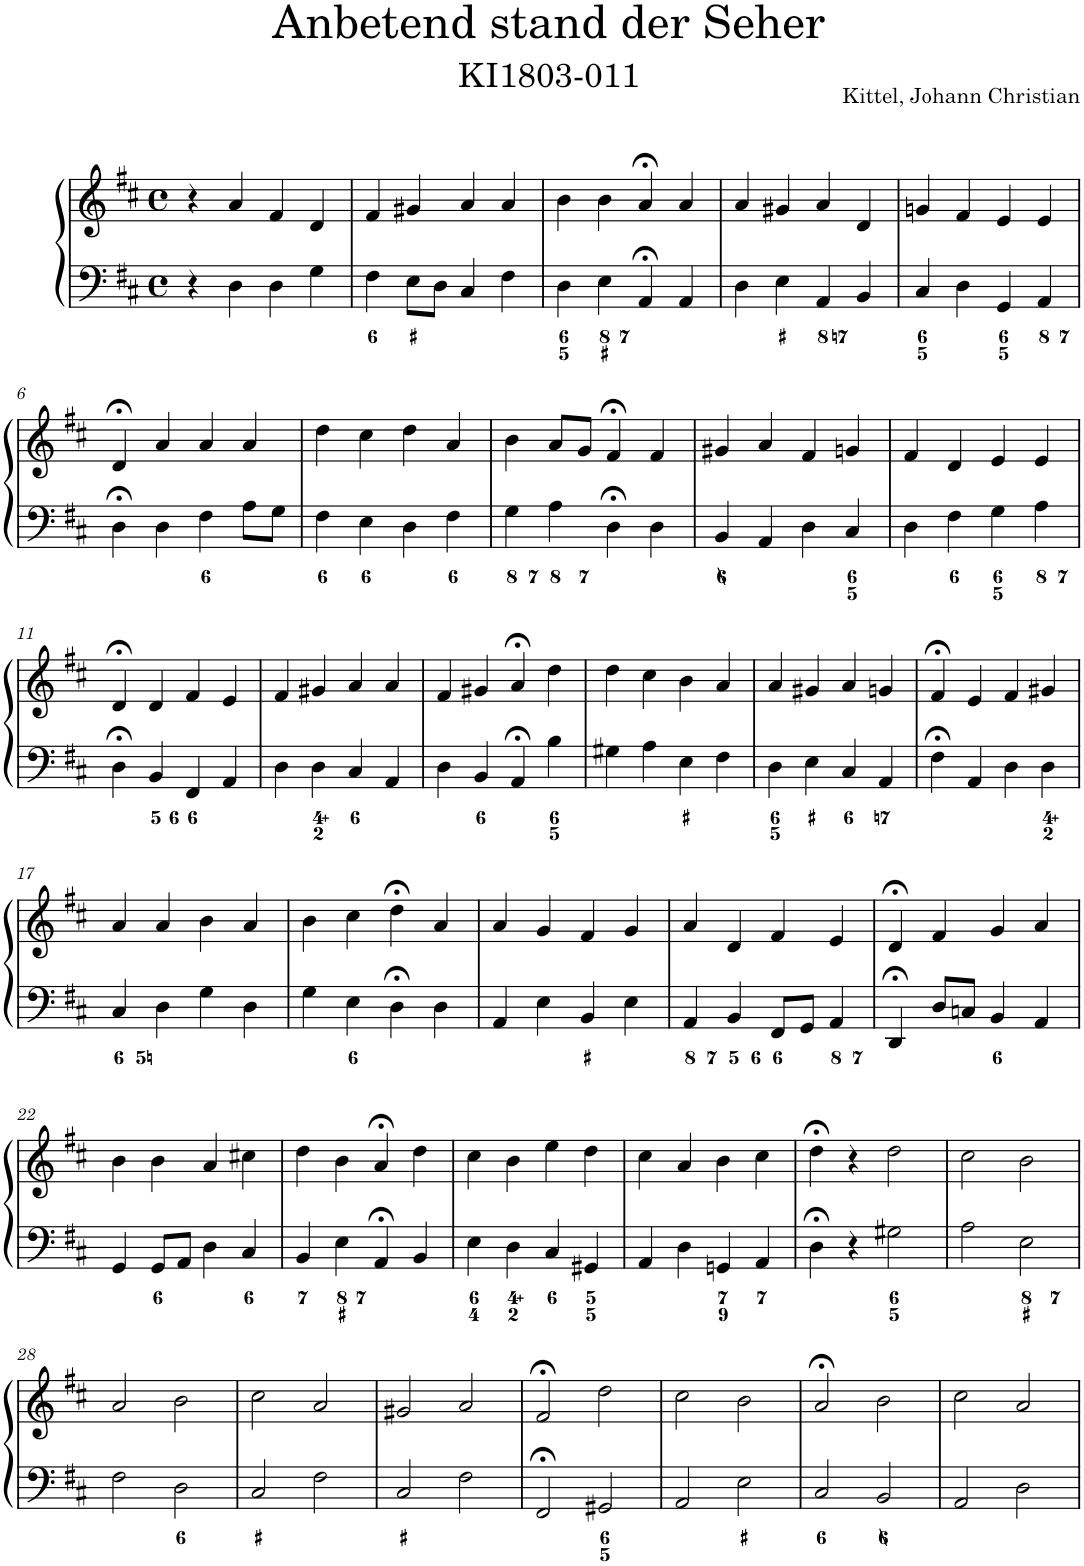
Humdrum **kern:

**kern	**kern
*part1	*part1
*staff2	*staff1
*I"Piano	*
*I'Pno.	*
*clefF4	*clefG2
*k[f#c#]	*k[f#c#]
*M4/4	*M4/4
*met(c)	*met(c)
=1	=1
4r	4r
4D\	4a/
4D\	4f#/
4G\	4d/
=2	=2
4F#\	4f#/
8E\L	4g#X/
8D\J	.
4C#/	4a/
4F#\	4a/
=3	=3
4D\	4b\
4E\	4b\
4AA;</	4a;</
4AA/	4a/
=4	=4
4D\	4a/
4E\	4g#X/
4AA/	4a/
4BB/	4d/
=5	=5
4C#/	4gn/
4D\	4f#/
4GG/	4e/
4AA/	4e/
!!LO:LB:g=z
=6	=6
4D;<\	4d;</
4D\	4a/
4F#\	4a/
8A\L	4a/
8G\J	.
=7	=7
4F#\	4dd\
4E\	4cc#\
4D\	4dd\
4F#\	4a/
=8	=8
4G\	4b\
4A\	8a/L
.	8g/J
4D;<\	4f#;</
4D\	4f#/
=9	=9
4BB/	4g#X/
4AA/	4a/
4D\	4f#/
4C#/	4gn/
=10	=10
4D\	4f#/
4F#\	4d/
4G\	4e/
4A\	4e/
!!LO:LB:g=z
=11	=11
4D;<\	4d;</
4BB/	4d/
4FF#/	4f#/
4AA/	4e/
=12	=12
4D\	4f#/
4D\	4g#X/
4C#/	4a/
4AA/	4a/
=13	=13
4D\	4f#/
4BB/	4g#X/
4AA;</	4a;</
4B\	4dd\
=14	=14
4G#X\	4dd\
4A\	4cc#\
4E\	4b\
4F#\	4a/
=15	=15
4D\	4a/
4E\	4g#X/
4C#/	4a/
4AA/	4gn/
=16	=16
4F#;<\	4f#;</
4AA/	4e/
4D\	4f#/
4D\	4g#X/
!!LO:LB:g=z
=17	=17
4C#/	4a/
4D\	4a/
4G\	4b\
4D\	4a/
=18	=18
4G\	4b\
4E\	4cc#\
4D;<\	4dd;<\
4D\	4a/
=19	=19
4AA/	4a/
4E\	4g/
4BB/	4f#/
4E\	4g/
=20	=20
4AA/	4a/
4BB/	4d/
8FF#/L	4f#/
8GG/J	.
4AA/	4e/
=21	=21
4DD;</	4d;</
8D/L	4f#/
8Cn/J	.
4BB/	4g/
4AA/	4a/
!!LO:LB:g=z
=22	=22
4GG/	4b\
8GG/L	4b\
8AA/J	.
4D\	4a/
4C#/	4cc#X\
=23	=23
4BB/	4dd\
4E\	4b\
4AA;</	4a;</
4BB/	4dd\
=24	=24
4E\	4cc#\
4D\	4b\
4C#/	4ee\
4GG#X/	4dd\
=25	=25
4AA/	4cc#\
4D\	4a/
4GGn/	4b\
4AA/	4cc#\
=26	=26
4D;<\	4dd;<\
4r	4r
2G#X\	2dd\
=27	=27
2A\	2cc#\
2E\	2b\
!!LO:LB:g=z
=28	=28
2F#\	2a/
2D\	2b\
=29	=29
2C#/	2cc#\
2F#\	2a/
=30	=30
2C#/	2g#X/
2F#\	2a/
=31	=31
2FF#;</	2f#;</
2GG#X/	2dd\
=32	=32
2AA/	2cc#\
2E\	2b\
=33	=33
2C#/	2a;</
2BB/	2b\
=34	=34
2AA/	2cc#\
2D\	2a/
=	=
*-	*-
